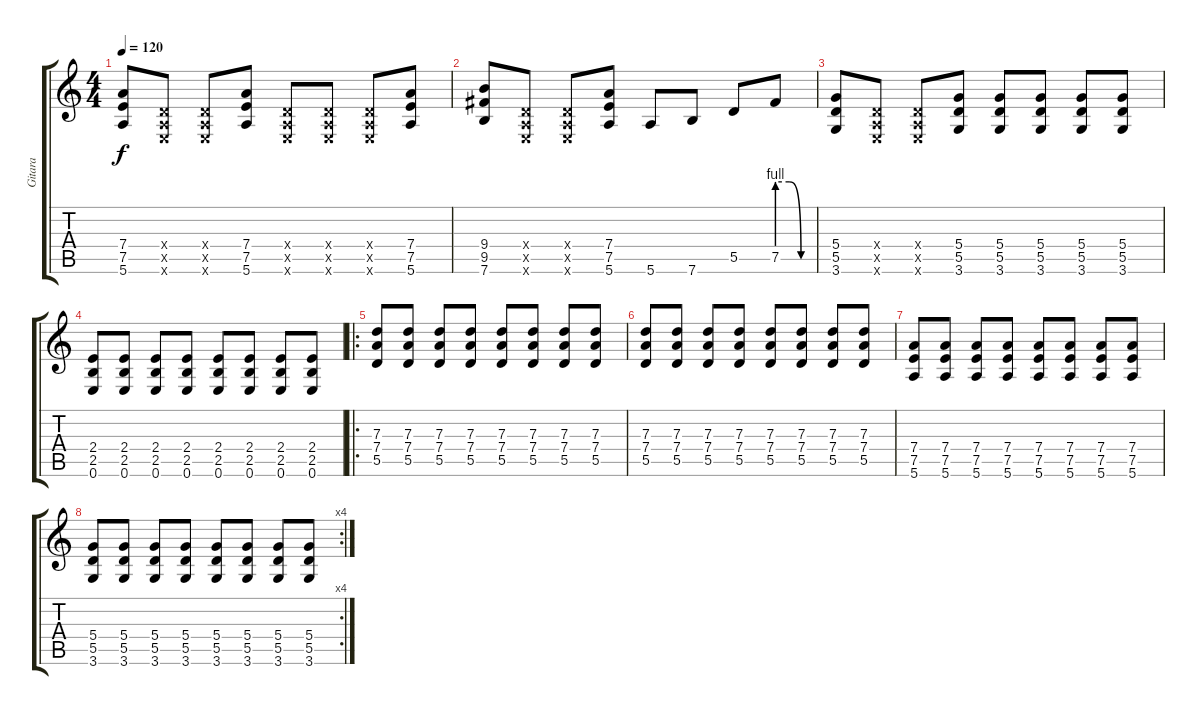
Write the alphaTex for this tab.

\track ("Gitara" "Gitara") {instrument distortionguitar}
\staff {score tabs}
\tuning (E4 B3 G3 D3 A2 E2) {hide}
\ts (4 4)
\tempo 120
\clef g2
\ks c
(7.4 7.5 5.6).8{dy f} (0.4{x} 0.5{x} 0.6{x}).8 (0.4{x} 0.5{x} 0.6{x}).8 (7.4 7.5 5.6).8 (0.4{x} 0.5{x} 0.6{x}).8 (0.4{x} 0.5{x} 0.6{x}).8 (0.4{x} 0.5{x} 0.6{x}).8 (7.4 7.5 5.6).8 |
(9.4 9.5 7.6).8 (0.4{x} 0.5{x} 0.6{x}).8 (0.4{x} 0.5{x} 0.6{x}).8 (7.4 7.5 5.6).8 5.6.8 7.6.8 5.5.8 7.5{be (custom 0 4 20 4 40 0 60 0)}.8 |
(5.4 5.5 3.6).8 (0.4{x} 0.5{x} 0.6{x}).8 (0.4{x} 0.5{x} 0.6{x}).8 (5.4 5.5 3.6).8 (5.4 5.5 3.6).8 (5.4 5.5 3.6).8 (5.4 5.5 3.6).8 (5.4 5.5 3.6).8 |
(2.4 2.5 0.6).8 (2.4 2.5 0.6).8 (2.4 2.5 0.6).8 (2.4 2.5 0.6).8 (2.4 2.5 0.6).8 (2.4 2.5 0.6).8 (2.4 2.5 0.6).8 (2.4 2.5 0.6).8 |
\ro
(7.3 7.4 5.5).8 (7.3 7.4 5.5).8 (7.3 7.4 5.5).8 (7.3 7.4 5.5).8 (7.3 7.4 5.5).8 (7.3 7.4 5.5).8 (7.3 7.4 5.5).8 (7.3 7.4 5.5).8 |
(7.3 7.4 5.5).8 (7.3 7.4 5.5).8 (7.3 7.4 5.5).8 (7.3 7.4 5.5).8 (7.3 7.4 5.5).8 (7.3 7.4 5.5).8 (7.3 7.4 5.5).8 (7.3 7.4 5.5).8 |
(7.4 7.5 5.6).8 (7.4 7.5 5.6).8 (7.4 7.5 5.6).8 (7.4 7.5 5.6).8 (7.4 7.5 5.6).8 (7.4 7.5 5.6).8 (7.4 7.5 5.6).8 (7.4 7.5 5.6).8 |
\rc 4
(5.4 5.5 3.6).8 (5.4 5.5 3.6).8 (5.4 5.5 3.6).8 (5.4 5.5 3.6).8 (5.4 5.5 3.6).8 (5.4 5.5 3.6).8 (5.4 5.5 3.6).8 (5.4 5.5 3.6).8
